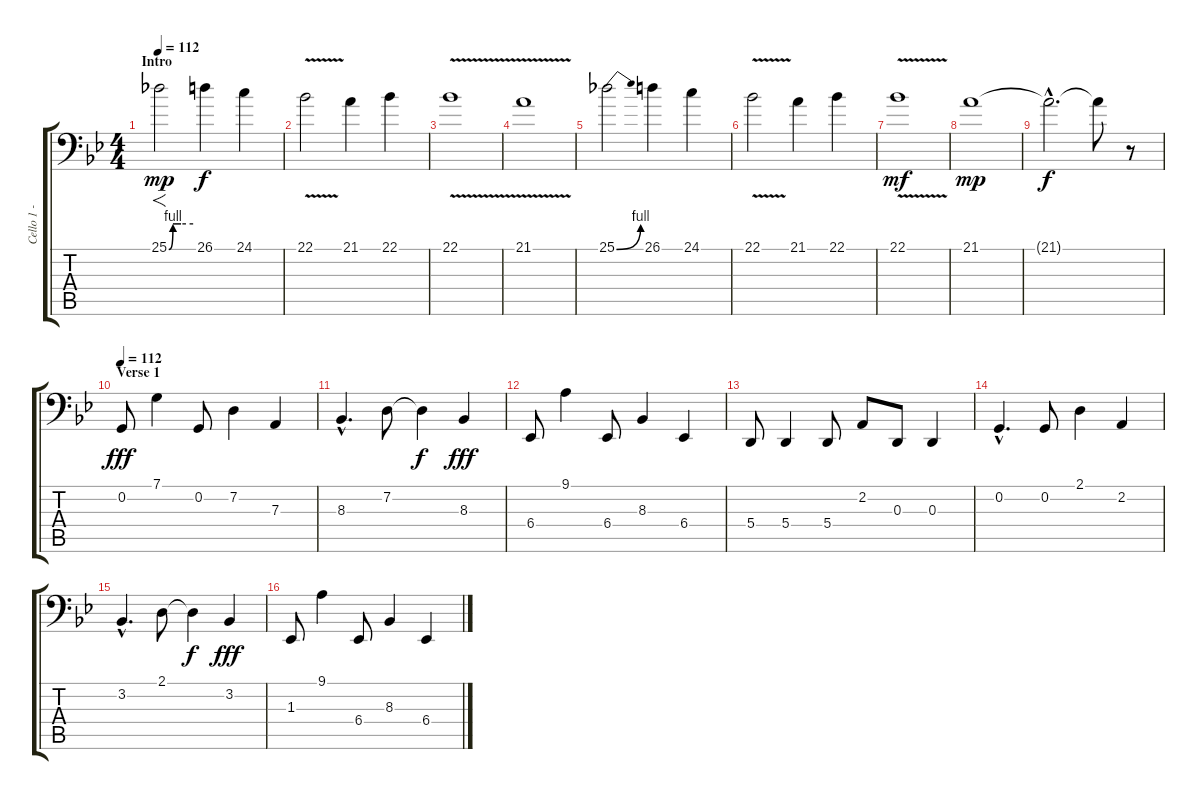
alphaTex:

\track ("Cello 1 - Eicca" "Cello 1 - ") {instrument cello}
\staff {score tabs}
\tuning (C3 G2 D2 A1 E1 B0) {hide}
\ts (4 4)
\section ("" "Intro")
\tempo 112
\tempo 87
\tempo 112
\clef f4
\ks bb
25.1{be (custom 0 0 10 4 15 4 30 4 60 4)}.2{f dy mp instrument cello} 26.1.4{dy f} 24.1.4 |
22.1{v}.2 21.1.4 22.1.4 |
22.1{v}.1 |
21.1{v}.1 |
25.1{be (bend 0 0 60 4)}.2 26.1.4 24.1.4 |
22.1{v}.2 21.1.4 22.1.4 |
22.1{v}.1{dy mf} |
21.1.1{dy mp} |
21.1{hac t}.2{d dy f} 21.1{t}.8 r.8 |
\section ("" "Verse 1")
\tempo 112
0.2.8{dy fff instrument pizzicatostrings} 7.1.4 0.2.8 7.2.4 7.3.4 |
8.3{hac}.4{d} 7.2.8 7.2{t}.4{dy f} 8.3.4{dy fff} |
6.4.8 9.1.4 6.4.8 8.3.4 6.4.4 |
5.4.8 5.4.4 5.4.8 2.2.8 0.3.8 0.3.4 |
0.2{hac}.4{d} 0.2.8 2.1.4 2.2.4 |
3.2{hac}.4{d} 2.1.8 2.1{t}.4{dy f} 3.2.4{dy fff} |
1.3.8 9.1.4 6.4.8 8.3.4 6.4.4
